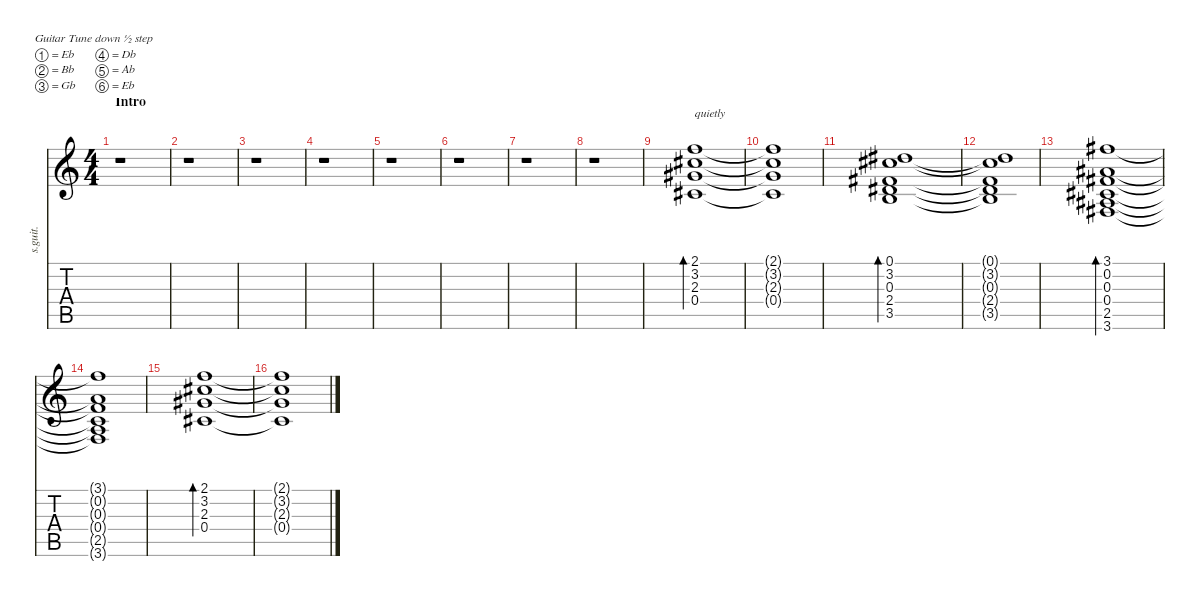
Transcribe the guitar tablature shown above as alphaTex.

\defaultSystemsLayout 4
\hideDynamics
\bracketExtendMode nobrackets
\track ("Slash - Clean" "s.guit.") {instrument electricguitarclean}
\staff {score tabs}
\tuning (Eb4 Bb3 Gb3 Db3 Ab2 Eb2)
\ts (4 4)
\beaming (8 2 2 2 2)
\section ("" "Intro")
\tempo (125 hide)
\clef g2
\ks c
r.1{dy mp instrument electricguitarclean} |
r.1 |
r.1 |
r.1 |
r.1 |
r.1 |
r.1 |
r.1 |
(2.1 3.2{acc #} 2.3{acc #} 0.4{acc #}).1{bd 30 txt "quietly" lyrics (0 "") lyrics (1 "") lyrics (2 "") lyrics (3 "") lyrics (4 "")} |
(2.1{t} 3.2{t acc #} 2.3{t acc #} 0.4{t acc #}).1{lyrics (0 "") lyrics (1 "") lyrics (2 "") lyrics (3 "") lyrics (4 "") dy f} |
(0.1{acc #} 3.2{acc #} 0.3{acc #} 2.4{acc #} 3.5).1{bd 30 lyrics (0 "") lyrics (1 "") lyrics (2 "") lyrics (3 "") lyrics (4 "") dy mp} |
(0.1{t acc #} 3.2{t acc #} 0.3{t acc #} 2.4{t acc #} 3.5{t}).1{lyrics (0 "") lyrics (1 "") lyrics (2 "") lyrics (3 "") lyrics (4 "") dy f} |
(3.1{acc #} 0.2{acc #} 0.3{acc #} 0.4{acc #} 2.5{acc #} 3.6{acc #}).1{bd 30 lyrics (0 "") lyrics (1 "") lyrics (2 "") lyrics (3 "") lyrics (4 "") dy mp} |
(3.1{t acc #} 0.2{t acc #} 0.3{t acc #} 0.4{t acc #} 2.5{t acc #} 3.6{t acc #}).1{lyrics (0 "") lyrics (1 "") lyrics (2 "") lyrics (3 "") lyrics (4 "") dy f} |
(2.1 3.2{acc #} 2.3{acc #} 0.4{acc #}).1{bd 30 lyrics (0 "") lyrics (1 "") lyrics (2 "") lyrics (3 "") lyrics (4 "")} |
(2.1{t} 3.2{t acc #} 2.3{t acc #} 0.4{t acc #}).1{lyrics (0 "") lyrics (1 "") lyrics (2 "") lyrics (3 "") lyrics (4 "")}
